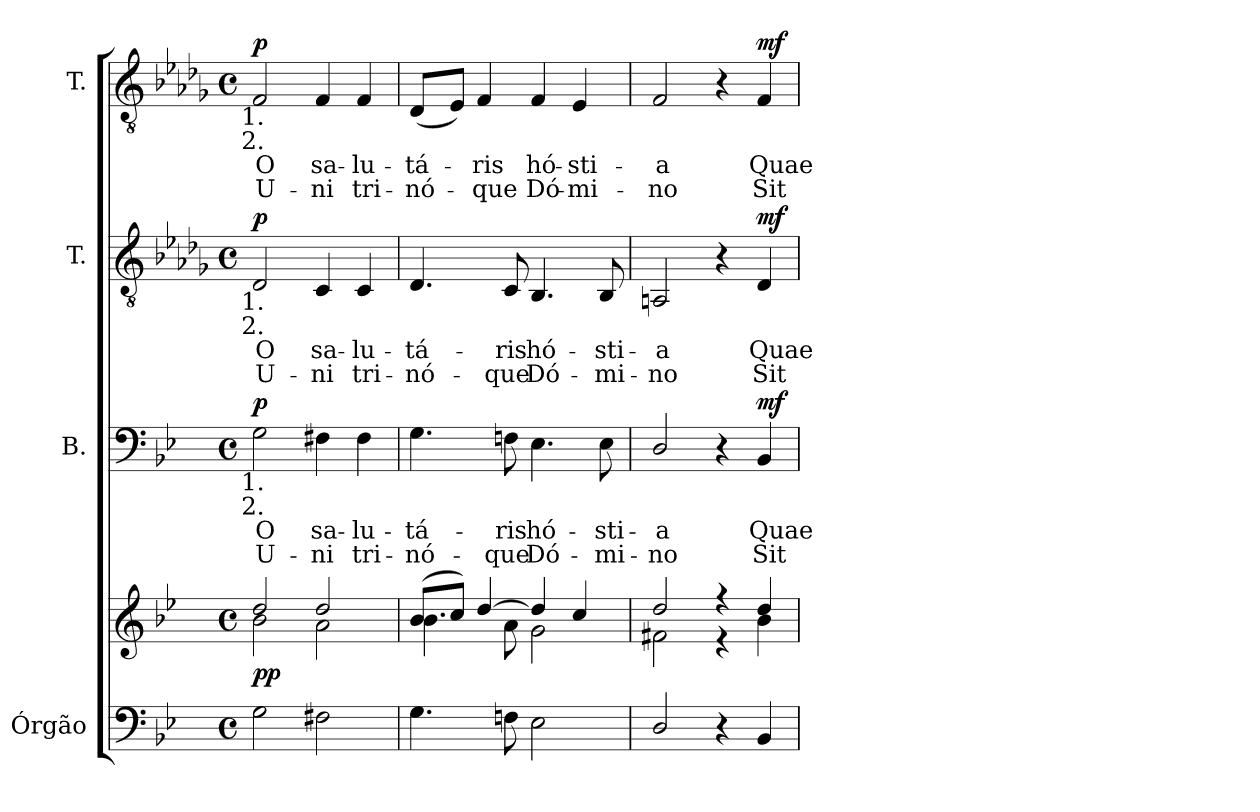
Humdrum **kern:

**kern	**kern	**dynam	**kern	**text	**text	**dynam	**kern	**text	**text	**dynam	**kern	**text	**text	**dynam
*part4	*part4	*part4	*part3	*part3	*part3	*part3	*part2	*part2	*part2	*part2	*part1	*part1	*part1	*part1
*staff5	*staff4	*staff4/5	*staff3	*staff3	*staff3	*staff3	*staff2	*staff2	*staff2	*staff2	*staff1	*staff1	*staff1	*staff1
*I"Órgão	*	*	*I"B.	*	*	*	*I"T.	*	*	*	*I"T.	*	*	*
*I'Órg.	*	*	*	*	*	*	*	*	*	*	*	*	*	*
!!LO:PB:g=z
*clefF4	*clefG2	*	*clefF4	*	*	*	*clefGv2	*	*	*	*clefGv2	*	*	*
*	*	*	*	*	*	*	*ITrd2c3	*	*	*	*ITrd2c3	*	*	*
*k[b-e-]	*k[b-e-]	*	*k[b-e-]	*	*	*	*k[b-e-]	*	*	*	*k[b-e-]	*	*	*
*g:	*g:	*	*g:	*	*	*	*g:	*	*	*	*g:	*	*	*
*M4/4	*M4/4	*	*M4/4	*	*	*	*M4/4	*	*	*	*M4/4	*	*	*
*met(c)	*met(c)	*	*met(c)	*	*	*	*met(c)	*	*	*	*met(c)	*	*	*
*MM60	*MM60	*	*MM60	*	*	*	*MM60	*	*	*	*MM60	*	*	*
=1	=1	=1	=1	=1	=1	=1	=1	=1	=1	=1	=1	=1	=1	=1
*	*^	*	*	*	*	*	*	*	*	*	*	*	*	*
!	!	!	!	!	!LO:LY:b:color=#000000	!LO:LY:b:color=#000000	!	!	!	!	!	!	!	!	!
!	!	!	!	!	!	!	!	!	!LO:LY:b:color=#000000	!LO:LY:b:color=#000000	!	!	!	!	!
!	!	!	!	!	!	!	!	!	!	!	!	!LO:TX:b:cj:t=1.	!	!	!
!	!	!	!	!	!	!	!	!	!	!	!	!LO:TX:b:cj:t=2.	!	!	!
!	!	!	!	!	!	!	!	!LO:TX:b:cj:t=1.	!	!	!	!	!	!	!
!	!	!	!	!	!	!	!	!LO:TX:b:cj:t=2.	!	!	!	!	!	!	!
!	!	!	!	!LO:TX:b:cj:t=1.	!	!	!	!	!	!	!	!	!	!	!
!	!	!	!	!LO:TX:b:cj:t=2.	!	!	!	!	!	!	!	!	!	!	!
!	!	!	!	!	!	!	!	!	!	!	!	!	!LO:LY:b:color=#000000	!LO:LY:b:color=#000000	!
2Gi\	2ddi/	2b-i\	p p	2Gi\	O	U-	p	2BB-i/	O	U-	p	2Di/	O	U-	p
!	!	!	!	!	!LO:LY:b:color=#000000	!LO:LY:b:color=#000000	!	!	!	!	!	!	!	!	!
!	!	!	!	!	!	!	!	!	!LO:LY:b:color=#000000	!LO:LY:b:color=#000000	!	!	!	!	!
!	!	!	!	!	!	!	!	!	!	!	!	!	!LO:LY:b:color=#000000	!LO:LY:b:color=#000000	!
2F#Xi\	2ddi/	2ai\	.	4F#Xi\	sa-	-ni	.	4AAi/	sa-	-ni	.	4Di/	sa-	-ni	.
!	!	!	!	!	!LO:LY:b:color=#000000	!LO:LY:b:color=#000000	!	!	!	!	!	!	!	!	!
!	!	!	!	!	!	!	!	!	!LO:LY:b:color=#000000	!LO:LY:b:color=#000000	!	!	!	!	!
!	!	!	!	!	!	!	!	!	!	!	!	!	!LO:LY:b:color=#000000	!LO:LY:b:color=#000000	!
.	.	.	.	4F#i\	-lu-	tri-	.	4AAi/	-lu-	tri-	.	4Di/	-lu-	tri-	.
=2	=2	=2	=2	=2	=2	=2	=2	=2	=2	=2	=2	=2	=2	=2	=2
!	!	!	!	!	!LO:LY:b:color=#000000	!LO:LY:b:color=#000000	!	!	!	!	!	!	!	!	!
!	!	!	!	!	!	!	!	!	!LO:LY:b:color=#000000	!LO:LY:b:color=#000000	!	!	!	!	!
!	!	!	!	!	!	!	!	!	!	!	!	!	!LO:LY:b:color=#000000	!LO:LY:b:color=#000000	!
4.Gi\	(8b-i/L	4.b-i\	.	4.Gi\	-tá-	-nó-	.	4.BB-i/	-tá-	-nó-	.	(8BB-i/L	-tá-	-nó-	.
.	8cci/J)	.	.	.	.	.	.	.	.	.	.	8Ci/J)	.	.	.
!	!	!	!	!	!	!	!	!	!	!	!	!	!LO:LY:b:color=#000000	!LO:LY:b:color=#000000	!
.	[>4ddi/	.	.	.	.	.	.	.	.	.	.	4Di/	-ris	-que	.
!	!	!	!	!	!LO:LY:b:color=#000000	!LO:LY:b:color=#000000	!	!	!	!	!	!	!	!	!
!	!	!	!	!	!	!	!	!	!LO:LY:b:color=#000000	!LO:LY:b:color=#000000	!	!	!	!	!
8Fni\	.	8ai\	.	8Fni\	-ris	-que	.	8AAi/	-ris	-que	.	.	.	.	.
!	!	!	!	!	!LO:LY:b:color=#000000	!LO:LY:b:color=#000000	!	!	!	!	!	!	!	!	!
!	!	!	!	!	!	!	!	!	!LO:LY:b:color=#000000	!LO:LY:b:color=#000000	!	!	!	!	!
!	!	!	!	!	!	!	!	!	!	!	!	!	!LO:LY:b:color=#000000	!LO:LY:b:color=#000000	!
2E-i\	4ddi/]	2gi\	.	4.E-i\	hó-	Dó-	.	4.GGi/	hó-	Dó-	.	4Di/	hó-	Dó-	.
!	!	!	!	!	!	!	!	!	!	!	!	!	!LO:LY:b:color=#000000	!LO:LY:b:color=#000000	!
.	4cci/	.	.	.	.	.	.	.	.	.	.	4Ci/	-sti-	-mi-	.
!	!	!	!	!	!LO:LY:b:color=#000000	!LO:LY:b:color=#000000	!	!	!	!	!	!	!	!	!
!	!	!	!	!	!	!	!	!	!LO:LY:b:color=#000000	!LO:LY:b:color=#000000	!	!	!	!	!
.	.	.	.	8E-i\	-sti-	-mi-	.	8GGi/	-sti-	-mi-	.	.	.	.	.
=3	=3	=3	=3	=3	=3	=3	=3	=3	=3	=3	=3	=3	=3	=3	=3
!	!	!	!	!	!LO:LY:b:color=#000000	!LO:LY:b:color=#000000	!	!	!	!	!	!	!	!	!
!	!	!	!	!	!	!	!	!	!LO:LY:b:color=#000000	!LO:LY:b:color=#000000	!	!	!	!	!
!	!	!	!	!	!	!	!	!	!	!	!	!	!LO:LY:b:color=#000000	!LO:LY:b:color=#000000	!
2Di/	2ddi/	2f#Xi\	.	2Di/	-a	-no	.	2FF#Xi/	-a	-no	.	2Di/	-a	-no	.
4r	4r	4r	.	4r	.	.	.	4r	.	.	.	4r	.	.	.
!	!	!	!	!	!LO:LY:b:color=#000000	!LO:LY:b:color=#000000	!	!	!	!	!	!	!	!	!
!	!	!	!	!	!	!	!	!	!LO:LY:b:color=#000000	!LO:LY:b:color=#000000	!	!	!	!	!
!	!	!	!	!	!	!	!	!	!	!	!	!	!LO:LY:b:color=#000000	!LO:LY:b:color=#000000	!
4BB-i/	4ddi/	4b-i\	mf mf	4BB-i/	Quae	Sit	mf	4BB-i/	Quae	Sit	mf	4Di/	Quae	Sit	mf
*	*v	*v	*	*	*	*	*	*	*	*	*	*	*	*	*
=	=	=	=	=	=	=	=	=	=	=	=	=	=	=
*-	*-	*-	*-	*-	*-	*-	*-	*-	*-	*-	*-	*-	*-	*-
